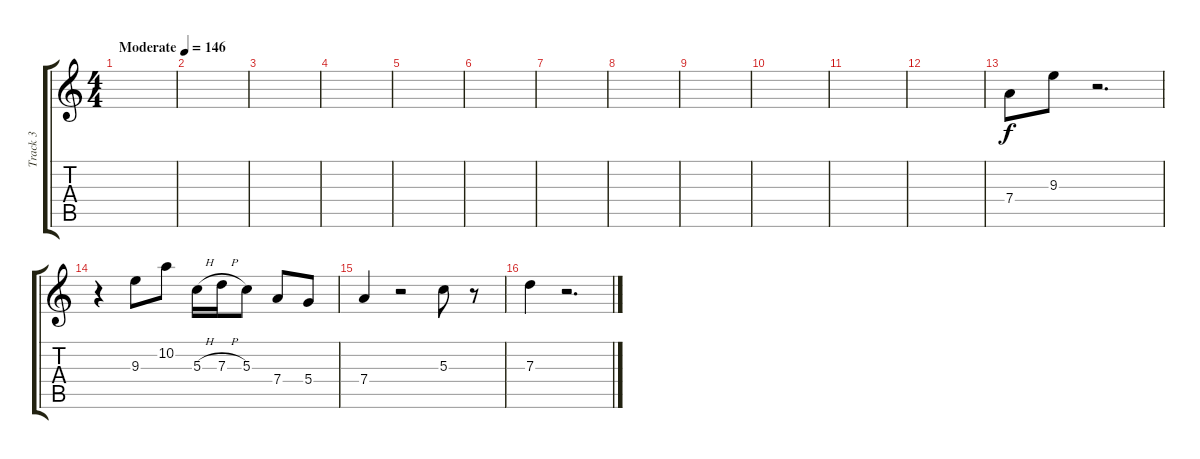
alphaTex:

\track ("Track 3" "Track 3") {instrument acousticguitarsteel}
\staff {score tabs}
\tuning (E4 B3 G3 D3 A2 E2) {hide}
\ts (4 4)
\tempo (146 "Moderate")
\clef g2
\ks c
|
|
|
|
|
|
|
|
|
|
|
|
7.4.8 9.3.8 r.2{d} |
r.4 9.3.8 10.2.8 5.3{h}.16 7.3{h}.16 5.3.8 7.4.8 5.4.8 |
7.4.4 r.2 5.3.8 r.8 |
7.3.4 r.2{d}
